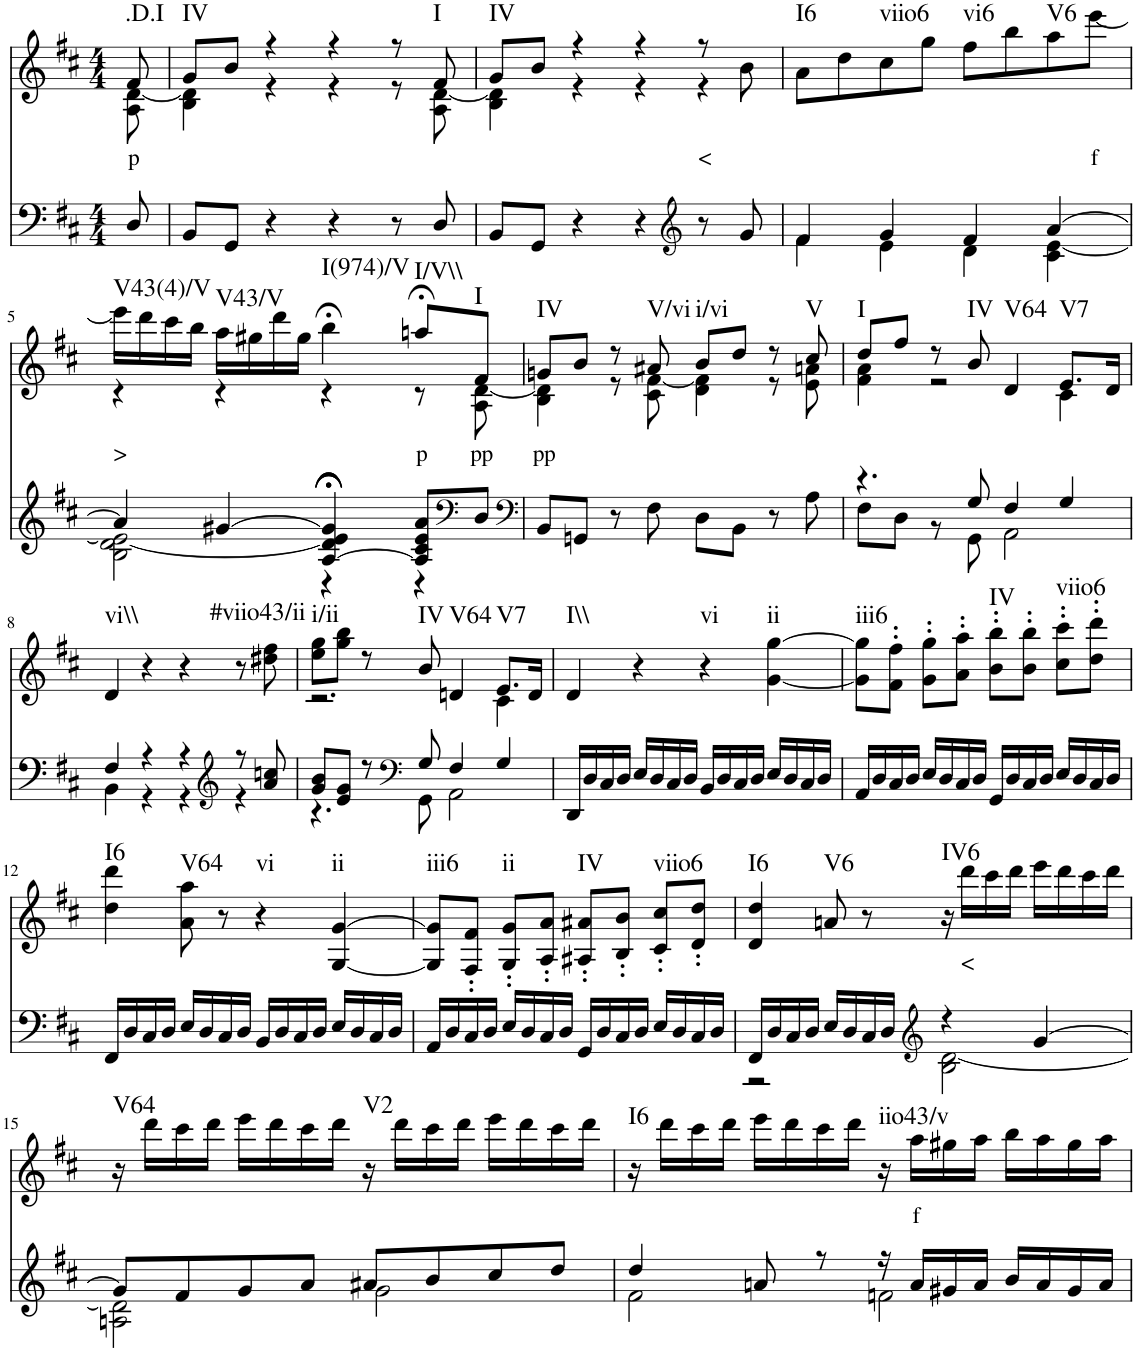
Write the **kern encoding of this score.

**kern	**kern	**text	**harte
*part2	*part1	*part1	*part1
*staff2	*staff1	*staff1	*
*I"Piano	*I"Piano	*	*
*I'Pno	*I'Pno	*	*
*clefF4	*clefG2	*	*
*k[f#c#]	*k[f#c#]	*	*
*D:	*D:	*	*
*M4/4	*M4/4	*	*
=1	=1	=1	=1
*	*^	*	*
!	!	!	!LO:LY:b	!LO:H:kt=.D.I
8D/	8f#/	8A\ [8d\	p	N
=2	=2	=2	=2	=2
!	!	!	!	!LO:H:kt=IV
8BB/L	8g/L	4B\ 4d\]	.	N
8GG/J	8b/J	.	.	.
4r	4r	4r	.	.
4r	4r	4r	.	.
8r	8r	8r	.	.
!	!	!	!	!LO:H:kt=I
8D/	8f#/	8A\ [8d\	.	N
=3	=3	=3	=3	=3
!	!	!	!	!LO:H:kt=IV
8BB/L	8g/L	4B\ 4d\]	.	N
8GG/J	8b/J	.	.	.
4r	4r	4r	.	.
4r	4r	4r	.	.
*clefG2	*	*	*	*
!	!	!	!LO:LY:b	!
8r	8r	4r	<	.
8g/	8b\	.	.	.
*	*v	*v	*	*
=4	=4	=4	=4
*^	*	*	*
!	!	!	!	!LO:H:kt=I6
4f#/	4f#\	8a\L	.	N
.	.	8dd\	.	.
!	!	!	!	!LO:H:kt=viio6
4g/	4e\	8cc#\	.	N
.	.	8gg\J	.	.
!	!	!	!	!LO:H:kt=vi6
4f#/	4d\	8ff#\L	.	N
.	.	8bb\	.	.
!	!	!	!	!LO:H:kt=V6
[4a/	4c#\ [4e\	8aa\	.	N
!	!	!	!LO:LY:b	!
.	.	[8eee\J	f	.
!!LO:LB:g=z
=5	=5	=5	=5	=5
*	*	*^	*	*
!	!	!	!	!LO:LY:b	!LO:H:kt=V43(4)/V
4a/]	2B\ [2d\ 2e\]	16eee\LL]	4r	>	N
.	.	16ddd\	.	.	.
.	.	16ccc#\	.	.	.
.	.	16bb\JJ	.	.	.
!	!	!	!	!	!LO:H:kt=V43/V
[4g#X/	.	16aa\LL	4r	.	N
.	.	16gg#X\	.	.	.
.	.	16ddd\	.	.	.
.	.	16gg#\JJ	.	.	.
!	!	!	!	!	!LO:H:kt=I(974)/V
[4A/;< 4d/];< 4e/;< 4g#/];<	4r	4bb;<\	4r	.	N
!	!	!	!	!LO:LY:b	!LO:H:kt=I/V\\
8A/] 8c#/ 8e/ 8a/L	4r	8aan;</L	8r	p	N
*clefF4	*	*	*	*	*
!	!	!	!	!LO:LY:b	!LO:H:kt=I
8D/J	.	8f#/J	8A\ [8d\	pp	N
*v	*v	*	*	*	*
=6	=6	=6	=6	=6
*clefF4	*	*	*	*
!	!	!	!LO:LY:b	!LO:H:kt=IV
8BB/L	8gn/L	4B\ 4d\]	pp	N
8GGn/J	8b/J	.	.	.
8r	8r	8r	.	.
!	!	!	!	!LO:H:kt=V/vi
8F#\	8a#X/	8c#\ [8f#\	.	N
!	!	!	!	!LO:H:kt=i/vi
8D\L	8b/L	4d\ 4f#\]	.	N
8BB\J	8dd/J	.	.	.
8r	8r	8r	.	.
!	!	!	!	!LO:H:kt=V
8A\	8cc#/	8e\ 8an\	.	N
=7	=7	=7	=7	=7
*^	*	*	*	*
!	!	!	!	!	!LO:H:kt=I
4.r	8F#\L	8dd/L	4f#\ 4a\	.	N
.	8D\J	8ff#/J	.	.	.
.	8r	8r	2r	.	.
!	!	!	!	!	!LO:H:kt=IV
8G/	8GG\	8b/	.	.	N
!	!	!	!	!	!LO:H:kt=V64
4F#/	2AA\	4d/	.	.	N
!	!	!	!	!	!LO:H:kt=V7
4G/	.	8.e/L	4c#\	.	N
.	.	16d/Jk	.	.	.
*	*	*v	*v	*	*
!!LO:LB:g=z
=8	=8	=8	=8	=8
!	!	!	!	!LO:H:kt=vi\\
4F#/	4BB\	4d/	.	N
4r	4r	4r	.	.
4r	4r	4r	.	.
*clefG2	*	*	*	*
8r	4r	8r	.	.
!	!	!	!	!LO:H:kt=#viio43/ii
8a/ 8ccn/	.	8dd#X\ 8ff#\	.	N
=9	=9	=9	=9	=9
*	*	*^	*	*
!	!	!	!	!	!LO:H:kt=i/ii
8g/ 8b/L	4.r	8ee\ 8gg\L	2.r	.	N
8e/ 8g/J	.	8gg\ 8bb\J	.	.	.
8r	.	8r	.	.	.
*clefF4	*	*	*	*	*
!	!	!	!	!	!LO:H:kt=IV
8G/	8GG\	8b/	.	.	N
!	!	!	!	!	!LO:H:kt=V64
4F#/	2AA\	4dn/	.	.	N
!	!	!	!	!	!LO:H:kt=V7
4G/	.	8.e/L	4c#\	.	N
.	.	16d/Jk	.	.	.
*v	*v	*	*	*	*
*	*v	*v	*	*
=10	=10	=10	=10
!	!	!	!LO:H:kt=I\\
16DD/LL	4d/	.	N
16D/	.	.	.
16C#/	.	.	.
16D/JJ	.	.	.
16E/LL	4r	.	.
16D/	.	.	.
16C#/	.	.	.
16D/JJ	.	.	.
!	!	!	!LO:H:kt=vi
16BB/LL	4r	.	N
16D/	.	.	.
16C#/	.	.	.
16D/JJ	.	.	.
!	!	!	!LO:H:kt=ii
16E/LL	[4g\ [4gg\	.	N
16D/	.	.	.
16C#/	.	.	.
16D/JJ	.	.	.
=11	=11	=11	=11
!	!	!	!LO:H:kt=iii6
16AA/LL	8g\] 8gg\]L	.	N
16D/	.	.	.
16C#/	8f#\' 8ff#\'J	.	.
16D/JJ	.	.	.
16E/LL	8g\' 8gg\'L	.	.
16D/	.	.	.
16C#/	8a\' 8aa\'J	.	.
16D/JJ	.	.	.
!	!	!	!LO:H:kt=IV
16GG/LL	8b\' 8bb\'L	.	N
16D/	.	.	.
16C#/	8b\' 8bb\'J	.	.
16D/JJ	.	.	.
!	!	!	!LO:H:kt=viio6
16E/LL	8cc#\' 8ccc#\'L	.	N
16D/	.	.	.
16C#/	8dd\' 8ddd\'J	.	.
16D/JJ	.	.	.
!!LO:LB:g=z
=12	=12	=12	=12
!	!	!	!LO:H:kt=I6
16FF#/LL	4dd\ 4ddd\	.	N
16D/	.	.	.
16C#/	.	.	.
16D/JJ	.	.	.
!	!	!	!LO:H:kt=V64
16E/LL	8a\ 8aa\	.	N
16D/	.	.	.
16C#/	8r	.	.
16D/JJ	.	.	.
!	!	!	!LO:H:kt=vi
16BB/LL	4r	.	N
16D/	.	.	.
16C#/	.	.	.
16D/JJ	.	.	.
!	!	!	!LO:H:kt=ii
16E/LL	[4G/ [4g/	.	N
16D/	.	.	.
16C#/	.	.	.
16D/JJ	.	.	.
=13	=13	=13	=13
!	!	!	!LO:H:kt=iii6
16AA/LL	8G/] 8g/]L	.	N
16D/	.	.	.
16C#/	8F#/' 8f#/'J	.	.
16D/JJ	.	.	.
!	!	!	!LO:H:kt=ii
16E/LL	8G/' 8g/'L	.	N
16D/	.	.	.
16C#/	8A/' 8a/'J	.	.
16D/JJ	.	.	.
!	!	!	!LO:H:kt=IV
16GG/LL	8A#X/' 8a#X/'L	.	N
16D/	.	.	.
16C#/	8B/' 8b/'J	.	.
16D/JJ	.	.	.
!	!	!	!LO:H:kt=viio6
16E/LL	8c#/' 8cc#/'L	.	N
16D/	.	.	.
16C#/	8d/' 8dd/'J	.	.
16D/JJ	.	.	.
=14	=14	=14	=14
*^	*	*	*
!	!	!	!	!LO:H:kt=I6
16FF#/LL	2r	4d/ 4dd/	.	N
16D/	.	.	.	.
16C#/	.	.	.	.
16D/JJ	.	.	.	.
!	!	!	!	!LO:H:kt=V6
16E/LL	.	8an/	.	N
16D/	.	.	.	.
16C#/	.	8r	.	.
16D/JJ	.	.	.	.
*clefG2	*	*	*	*
!	!	!	!	!LO:H:kt=IV6
4r	2B\ [2d\	16r	.	N
!	!	!	!LO:LY:b	!
.	.	16ddd\LL	<	.
.	.	16ccc#\	.	.
.	.	16ddd\JJ	.	.
[4g/	.	16eee\LL	.	.
.	.	16ddd\	.	.
.	.	16ccc#\	.	.
.	.	16ddd\JJ	.	.
!!LO:LB:g=z
=15	=15	=15	=15	=15
!	!	!	!	!LO:H:kt=V64
8g/L]	2An\ 2d\]	16r	.	N
.	.	16ddd\LL	.	.
8f#/	.	16ccc#\	.	.
.	.	16ddd\JJ	.	.
8g/	.	16eee\LL	.	.
.	.	16ddd\	.	.
8a/J	.	16ccc#\	.	.
.	.	16ddd\JJ	.	.
!	!	!	!	!LO:H:kt=V2
8a#X/L	2g\	16r	.	N
.	.	16ddd\LL	.	.
8b/	.	16ccc#\	.	.
.	.	16ddd\JJ	.	.
8cc#/	.	16eee\LL	.	.
.	.	16ddd\	.	.
8dd/J	.	16ccc#\	.	.
.	.	16ddd\JJ	.	.
=16	=16	=16	=16	=16
!	!	!	!	!LO:H:kt=I6
4dd/	2f#\	16r	.	N
.	.	16ddd\LL	.	.
.	.	16ccc#\	.	.
.	.	16ddd\JJ	.	.
8an/	.	16eee\LL	.	.
.	.	16ddd\	.	.
8r	.	16ccc#\	.	.
.	.	16ddd\JJ	.	.
!	!	!	!	!LO:H:kt=iio43/v
16r	2fn\	16r	.	N
!	!	!	!LO:LY:b	!
16a/LL	.	16aa\LL	f	.
16g#X/	.	16gg#X\	.	.
16a/JJ	.	16aa\JJ	.	.
16b/LL	.	16bb\LL	.	.
16a/	.	16aa\	.	.
16g#/	.	16gg#\	.	.
16a/JJ	.	16aa\JJ	.	.
*v	*v	*	*	*
=	=	=	=
*-	*-	*-	*-
